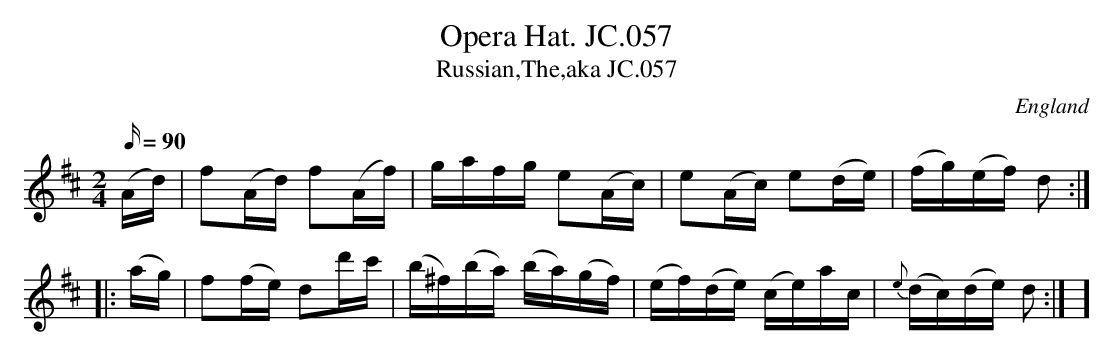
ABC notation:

X:1
T:Opera Hat. JC.057
T:Russian,The,aka JC.057
M:2/4
L:1/16
Q:90
O:England
K:D
(Ad)|f2(Ad) f2(Af)|gafg e2(Ac)|e2(Ac) e2(de)|(fg)(ef) d2:|!
|:(ag)|f2(fe) d2d'c'|(b^f)(ba) (ba)(gf)|(ef)(de) (ce)ac|{e}(dc)(de) d2:|
]
